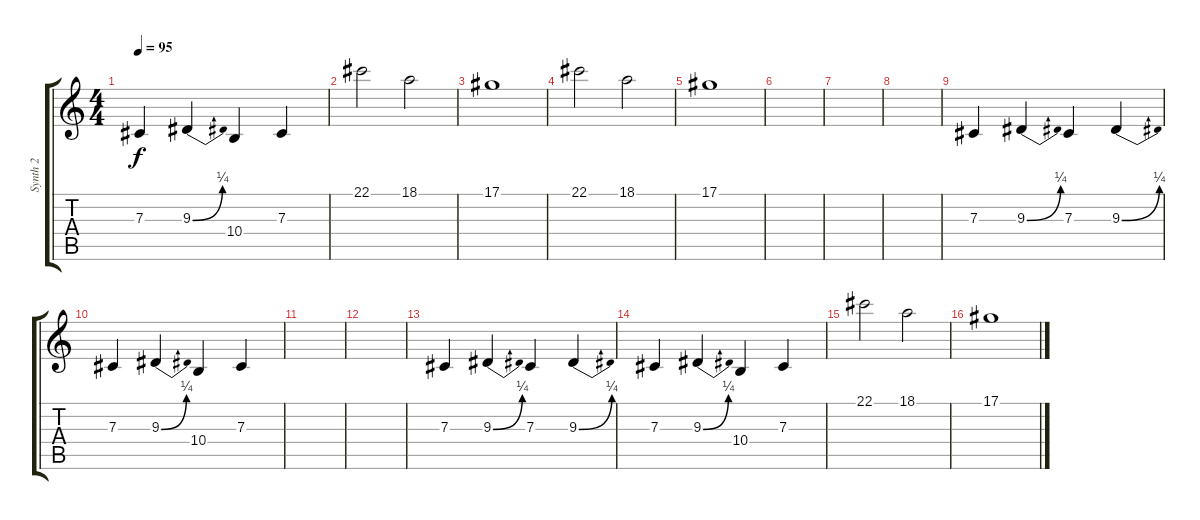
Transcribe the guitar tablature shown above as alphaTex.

\track ("Synth 2" "Synth 2") {instrument lead8bassandlead}
\staff {score tabs}
\tuning (Eb4 Bb3 Gb3 Db3 Ab2 Db2) {hide}
\ts (4 4)
\tempo 95
\clef g2
\ks c
7.3.4{dy f} 9.3{be (bend 0 0 60 1)}.4 10.4.4 7.3.4 |
22.1.2 18.1.2 |
17.1.1 |
22.1.2 18.1.2 |
17.1.1 |
|
|
|
7.3.4 9.3{be (bend 0 0 60 1)}.4 7.3.4 9.3{be (bend 0 0 60 1)}.4 |
7.3.4 9.3{be (bend 0 0 60 1)}.4 10.4.4 7.3.4 |
|
|
7.3.4 9.3{be (bend 0 0 60 1)}.4 7.3.4 9.3{be (bend 0 0 60 1)}.4 |
7.3.4 9.3{be (bend 0 0 60 1)}.4 10.4.4 7.3.4 |
22.1.2 18.1.2 |
17.1.1
